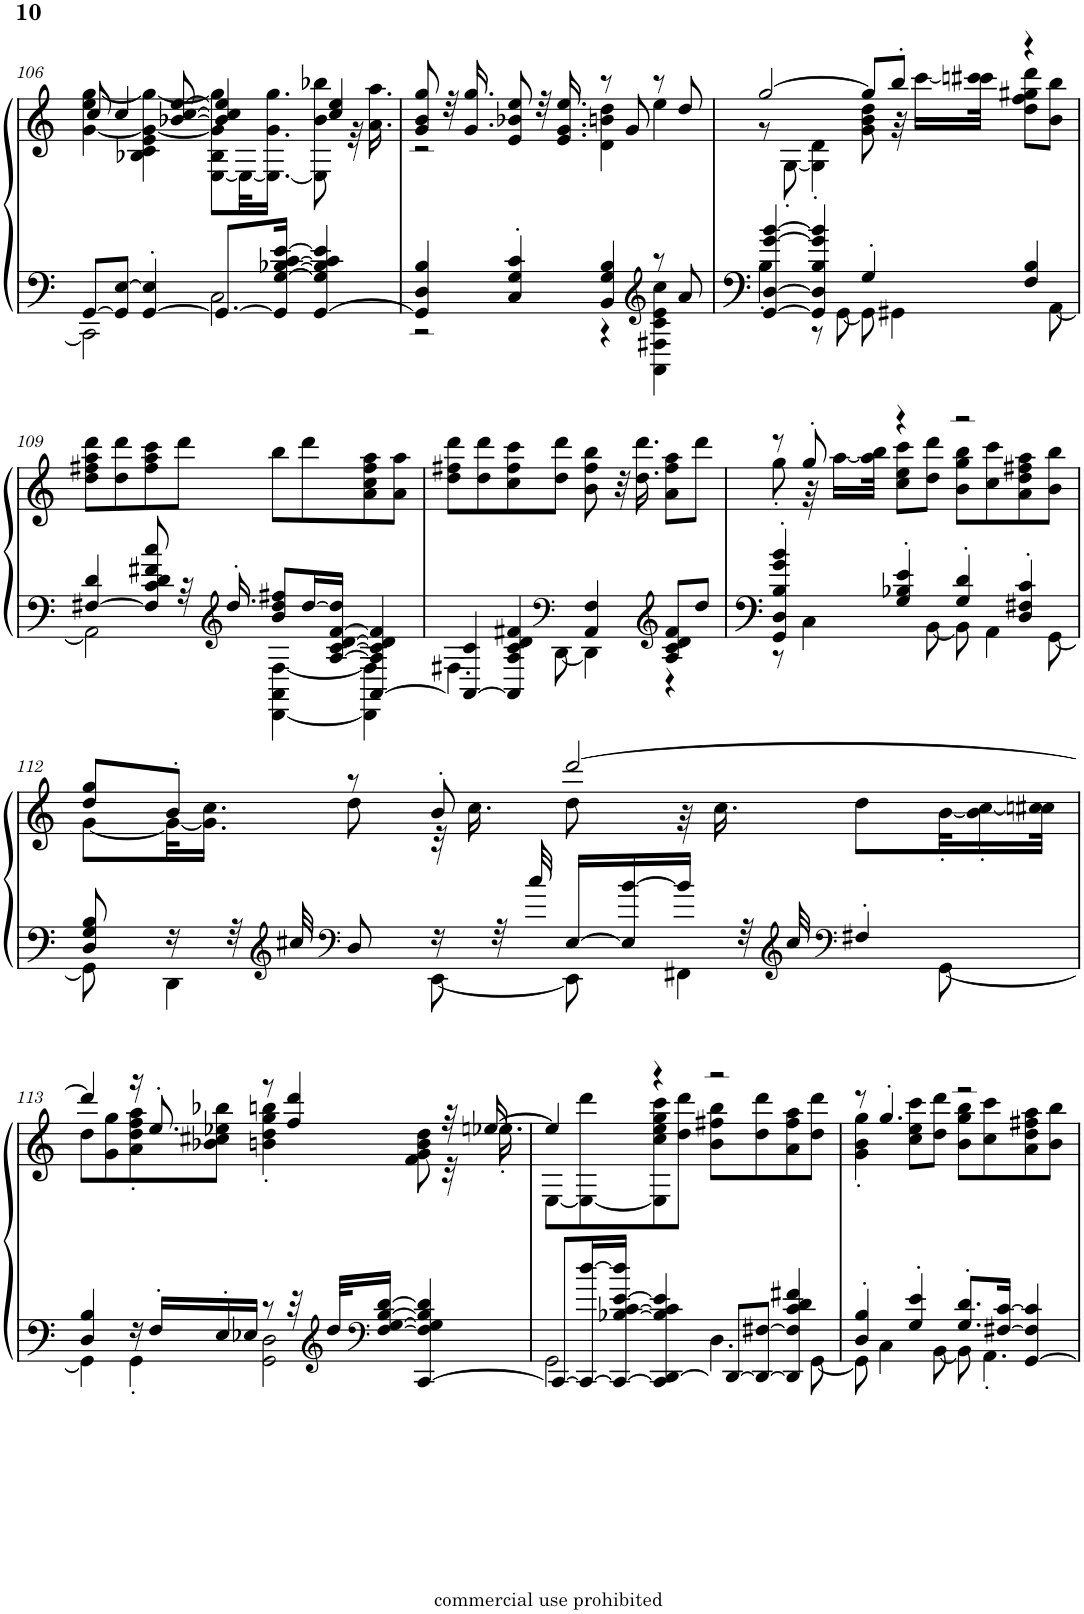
**kern	**kern
*part1	*part1
*staff2	*staff1
*I"Piano, Railroad Blues - QRS Word Roll #1141	*
*I'Pno.	*
!!LO:PB:g=z
*clefF4	*clefG2
*k[]	*k[]
*M4/4	*M4/4
=106	=106
*^	*^
[8GG/L	2CC\]	8cc/	[4g\ 4ee\ [4gg\
8GG/] [8E/J	.	4cc/	.
[4GG/' 4E/]'	.	.	4B-X\ 4c\ 4e\ 4g\_ 4gg\_
.	.	[8b-X/ [8cc/ [8ee/	.
8.GG/L_	2C\	4b-/] 4cc/] 4ee/]	[8E\ 8B-\ 8g\] 8gg\]L
.	.	.	32E\KL_
.	.	.	16.E\_ 16.g\ 16.gg\JJ
16GG/] [16G/ [16B-X/ [16c/ [16e/Jk	.	.	.
[4GG/ 4G/] 4B-/] 4c/] 4e/]	.	4cc/ 4ee/	8E\] 8b-\ 8bb-X\
.	.	.	32r
.	.	.	16.a\ 16.aa\
=107	=107	=107	=107
4GG/] 4D/ 4B/	2r	8g/ 8b/ 8gg/	2r
.	.	32r	.
.	.	16.g/ 16.gg/	.
4C/' 4G/' 4c/'	.	8e/ 8b-X/ 8ee/	.
.	.	32r	.
.	.	16.e/ 16.g/ 16.ee/	.
4BB/ 4G/ 4B/	4r	8r	4d\ 4bn\ 4dd\
.	.	8g/	.
*clefG2	*	*	*
8r	4AA\ 4F#X\ 4c\ 4e\ 4cc\	8r	4ee\
8a/	.	8dd/	.
=108	=108	=108	=108
[4GG/ [4D/ [4g/ [4b/	4B'\	[2gg/	8r
.	.	.	[8G'\
4GG/] 4D/] 4B/ 4g/] 4b/]	8r	.	4G\]' 4d\'
.	[8GG\	.	.
4G'/	8GG\]	8gg/L]	8g\ 8b\ 8dd\
.	4GG#X\	8bb'/J	32r
.	.	.	[16ccc\LL
.	.	.	32cccn\] 32ccc#X\JJk
4F/ 4B/	.	4r	8dd\ 8ff\ 8gg#X\ 8ddd\L
.	[8AA\	.	8b\ 8bb\J
*	*	*v	*v
!!LO:LB:g=z
=109	=109	=109
[4F#X/ 4d/	2AA\]	8dd\ 8ff#X\ 8aa\ 8ddd\L
.	.	8dd\ 8ddd\
8F#/] 8c/ 8d/ 8f#X/ 8cc/	.	8ff#\ 8aa\ 8ccc\
32r	.	8ddd\J
*clefG2	*	*
16.dd'/	.	.
8b/ 8dd/ 8ff#X/L	[4DD\ 4AA\ [4F#\	8bb\L
[16dd/L	.	8ddd\
[16A/ [16c/ [16d/ [16f#/ 16dd/]JJ	.	.
[4AA/ 4A/] 4c/] 4d/] 4f#/]	4DD\] 4F#\]	8a\ 8cc\ 8ff#\ 8aa\
.	.	8a\ 8aa\J
=110	=110	=110
4AA/_ 4c/	4.F#X\	8dd\ 8ff#X\ 8ddd\L
.	.	8dd\ 8ddd\
4AA/] 4A/ 4c/ 4d/ 4f#X/	.	8cc\ 8ff#\ 8ccc\
*clefF4	*	*
.	[8DD\	8dd\ 8ddd\J
4AA/ 4F#/	4DD\]	8b\ 8ff#\ 8bb\
.	.	32r
.	.	16.dd\ 16.ddd\
*clefG2	*	*
8A/ 8c/ 8d/ 8f#/L	4r	8a\ 8ff#\ 8aa\L
8dd/J	.	8ddd\J
=111	=111	=111
*	*	*^
4GG/' 4D/' 4B/' 4g/' 4b/'	8r	8r	8gg'\
.	4C\	8gg'/	32r
.	.	.	[16aa\LL
.	.	.	32aa\] 32bb\JJk
4G/' 4B-X/' 4e/'	.	4r	8cc\ 8ee\ 8ccc\L
.	[8BB\	.	8dd\ 8ddd\J
4G/' 4d/'	8BB\]	2r	8b\ 8gg\ 8bb\L
.	4AA\	.	8cc\ 8ccc\
4D/' 4F#X/' 4c/'	.	.	8a\ 8dd\ 8ff#X\ 8aa\
.	[8GG\	.	8b\ 8bb\J
!!LO:LB:g=z	!!
=112	=112	=112	=112
8D/ 8G/ 8B/	8GG\]	8dd/ 8gg/L	[8g\L
16r	4DD\	8b'/J	32g\KL_
.	.	.	16.g\] 16.cc\JJ
32r	.	.	.
*clefG2	*	*	*
32cc#X/	.	.	.
*clefF4	*	*	*
8D/	.	8r	8dd\
16r	[8EE\	8b'/	32r
.	.	.	16.cc\
32r	.	.	.
32cc#/	.	.	.
[16E/LL	8EE\]	[2ddd/	8dd\
16E/] [16b/	.	.	.
16b/JJ]	4FF#X\	.	32r
.	.	.	16.cc\
32r	.	.	.
*clefG2	*	*	*
32cc#/	.	.	.
*clefF4	*	*	*
4F#X'/	.	.	8dd\L
.	[8GG\	.	[32b'\KL
.	.	.	16b\]' [16cc\'
.	.	.	32ccn\] 32cc#X\JJk
!!LO:LB:g=z	!!
=113	=113	=113	=113
4D/ 4B/	4GG\]	4ddd/]	8dd\L
.	.	.	8g\ 8gg\
16r	4GG'\	16r	8a\' 8dd\' 8ff\' 8aa\'
16F'/LL	.	8.ee'/	.
16E'/	.	.	8b-X\ 8cc#X\ 8ee-X\ 8bb-X\J
16E-X/JJ	.	.	.
8r	2GG\ 2D\	8r	4bn\' 4dd\' 4gg\' 4bbn\'
32r	.	4ff/ 4ddd/	.
*clefG2	*	*	*
32dd/KLL	.	.	.
*clefF4	*	*	*
[16F/ [16G/ [16B/ [16d/JJ	.	.	.
[4CC/ 4F/] 4G/] 4B/] 4d/]	.	.	8f\ 8g\ 8b\ 8dd\
.	.	32r	32r
.	.	[16.een/	16.ee-X'\
=114	=114	=114	=114
8CC/L_	2GG\	4ee/]	[8E\L
16CC/_ [16dd/L	.	.	8E\_ 8ddd\
16CC/_ [16B-X/ [16c/ [16e/ 16dd/]JJ	.	.	.
4CC/] [4DD/ 4B-/] 4c/] 4e/]	.	4r	8E\] 8cc\ 8ee\ 8gg\ 8ccc\
.	.	.	8dd\ 8ddd\J
8DD/L_	4.D\	2r	8b\ 8ff#X\ 8bb\L
8DD/_ [8F#X/J	.	.	8dd\ 8ddd\
4DD/] 4F#/] 4c/ 4d/ 4f#X/	.	.	8a\ 8ff#\ 8aa\
.	[8GG\	.	8dd\ 8ddd\J
=115	=115	=115	=115
4D/' 4B/'	8GG\]	8r	4g\' 4b\' 4gg\'
.	4C\	4.gg'/	.
4G/' 4e/'	.	.	8cc\ 8ee\ 8ccc\L
.	[8BB\	.	8dd\ 8ddd\J
8.G/' 8.d/'L	8BB\]	2r	8b\ 8gg\ 8bb\L
.	4.AA'\	.	8cc\ 8ccc\
[16F#X/ [16c/Jk	.	.	.
[4GG/ 4F#/] 4c/]	.	.	8a\ 8dd\ 8ff#X\ 8aa\
.	.	.	8b\ 8bb\J
*v	*v	*	*
*	*v	*v
=	=
*-	*-
